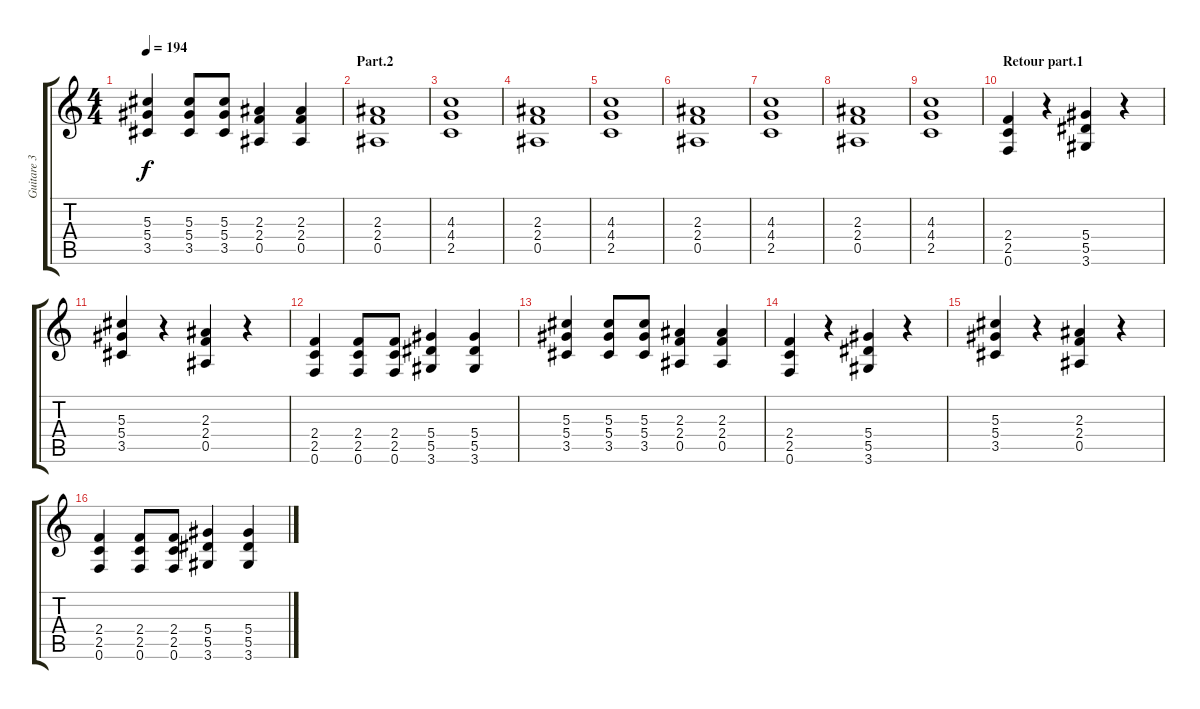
\track ("Guitare 3 (rythmique) " "Guitare 3 ") {instrument distortionguitar}
\staff {score tabs}
\tuning (F4 C4 Ab3 Eb3 Bb2 F2) {hide}
\ts (4 4)
\tempo 194
\clef g2
\ks c
(5.3 5.4 3.5).4{dy f} (5.3 5.4 3.5).8 (5.3 5.4 3.5).8 (2.3 2.4 0.5).4 (2.3 2.4 0.5).4 |
\section ("" "Part.2")
(2.3 2.4 0.5).1 |
(4.3 4.4 2.5).1 |
(2.3 2.4 0.5).1 |
(4.3 4.4 2.5).1 |
(2.3 2.4 0.5).1 |
(4.3 4.4 2.5).1 |
(2.3 2.4 0.5).1 |
(4.3 4.4 2.5).1 |
\section ("" "Retour part.1")
(2.4 2.5 0.6).4 r.4 (5.4 5.5 3.6).4 r.4 |
(5.3 5.4 3.5).4 r.4 (2.3 2.4 0.5).4 r.4 |
(2.4 2.5 0.6).4 (2.4 2.5 0.6).8 (2.4 2.5 0.6).8 (5.4 5.5 3.6).4 (5.4 5.5 3.6).4 |
(5.3 5.4 3.5).4 (5.3 5.4 3.5).8 (5.3 5.4 3.5).8 (2.3 2.4 0.5).4 (2.3 2.4 0.5).4 |
(2.4 2.5 0.6).4 r.4 (5.4 5.5 3.6).4 r.4 |
(5.3 5.4 3.5).4 r.4 (2.3 2.4 0.5).4 r.4 |
(2.4 2.5 0.6).4 (2.4 2.5 0.6).8 (2.4 2.5 0.6).8 (5.4 5.5 3.6).4 (5.4 5.5 3.6).4
